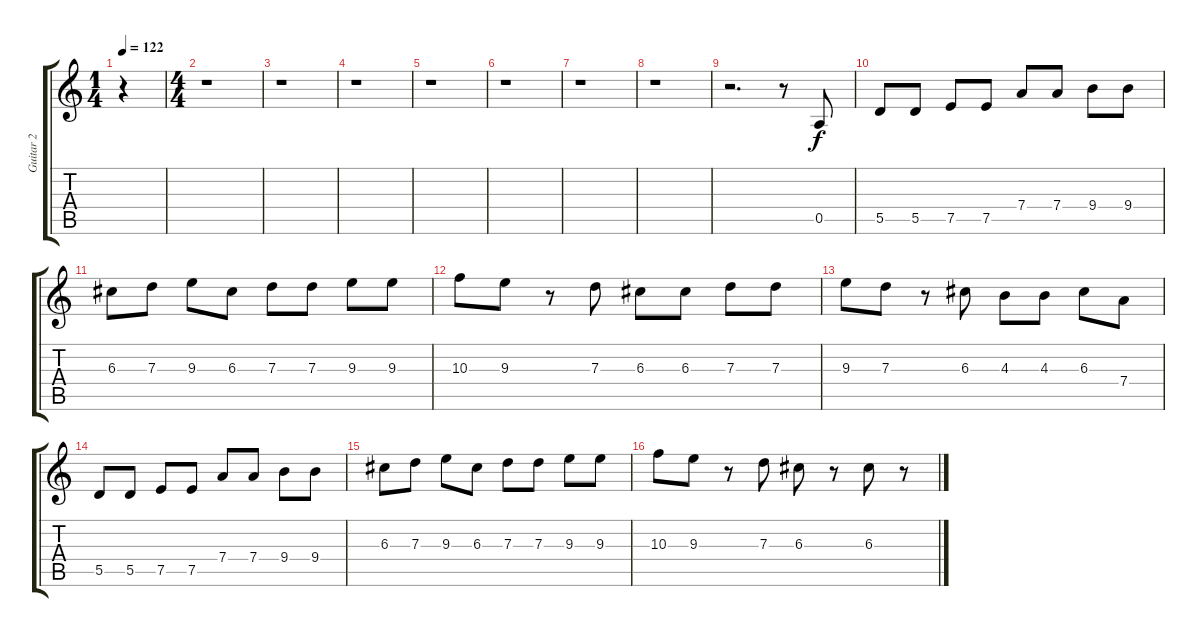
\track ("Guitar 2" "Guitar 2") {instrument electricguitarmuted}
\staff {score tabs}
\tuning (E4 B3 G3 D3 A2 E2) {hide}
\ts (1 4)
\tempo 122
\clef g2
\ks c
r.4{dy f instrument electricguitarmuted} |
\ts (4 4)
r.1 |
r.1 |
r.1 |
r.1 |
r.1 |
r.1 |
r.1 |
r.2{d} r.8 0.5.8 |
5.5.8 5.5.8 7.5.8 7.5.8 7.4.8 7.4.8 9.4.8 9.4.8 |
6.3.8 7.3.8 9.3.8 6.3.8 7.3.8 7.3.8 9.3.8 9.3.8 |
10.3.8 9.3.8 r.8 7.3.8 6.3.8 6.3.8 7.3.8 7.3.8 |
9.3.8 7.3.8 r.8 6.3.8 4.3.8 4.3.8 6.3.8 7.4.8 |
5.5.8 5.5.8 7.5.8 7.5.8 7.4.8 7.4.8 9.4.8 9.4.8 |
6.3.8 7.3.8 9.3.8 6.3.8 7.3.8 7.3.8 9.3.8 9.3.8 |
10.3.8 9.3.8 r.8 7.3.8 6.3.8 r.8 6.3.8 r.8
